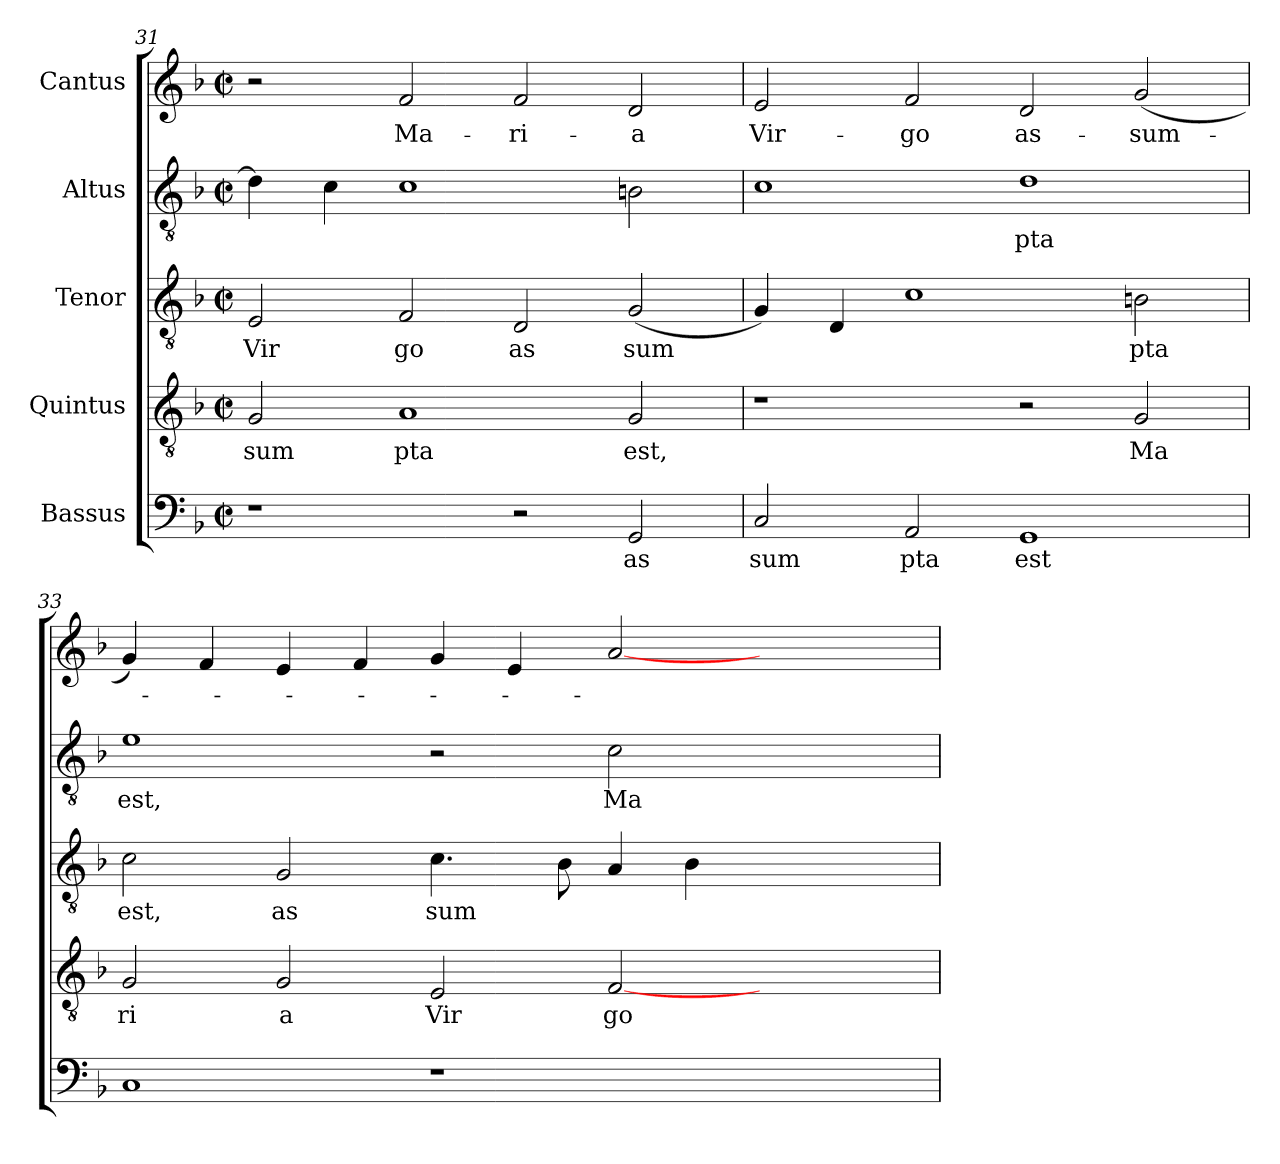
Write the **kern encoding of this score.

**kern	**text	**kern	**text	**kern	**text	**kern	**text	**kern	**text
*part5	*part5	*part4	*part4	*part3	*part3	*part2	*part2	*part1	*part1
*staff5	*staff5	*staff4	*staff4	*staff3	*staff3	*staff2	*staff2	*staff1	*staff1
*I"Bassus	*	*I"Quintus	*	*I"Tenor	*	*I"Altus	*	*I"Cantus	*
*clefF4	*	*clefGv2	*	*clefGv2	*	*clefGv2	*	*clefG2	*
*k[b-]	*	*k[b-]	*	*k[b-]	*	*k[b-]	*	*k[b-]	*
*F:	*	*F:	*	*F:	*	*F:	*	*F:	*
*M2/2	*	*M2/2	*	*M2/2	*	*M2/2	*	*M2/2	*
*met(c|)	*	*met(c|)	*	*met(c|)	*	*met(c|)	*	*met(c|)	*
=31	=31	=31	=31	=31	=31	=31	=31	=31	=31
!	!	!	!LO:LY:b:cj	!	!LO:LY:b:cj	!	!	!	!
1r	.	2G/	sum	2E/	Vir	4d\]	.	2r	.
.	.	.	.	.	.	4c\	.	.	.
!	!	!	!LO:LY:b:cj	!	!LO:LY:b:cj	!	!	!	!LO:LY:b:cj
.	.	1A	pta	2F/	go	1c	.	2f/	Ma-
!	!	!	!	!	!LO:LY:b:cj	!	!	!	!LO:LY:b:cj
2r	.	.	.	2D/	as	.	.	2f/	-ri-
!	!LO:LY:b:cj	!	!LO:LY:b:cj	!	!LO:LY:b	!	!	!	!LO:LY:b:cj
2GG/	as	2G/	est,	(<2G/	sum	2B\	.	2d/	-a
=32	=32	=32	=32	=32	=32	=32	=32	=32	=32
!	!LO:LY:b:cj	!	!	!	!	!	!	!	!LO:LY:b:cj
2C/	sum	1r	.	4G/)	.	1c	.	2e/	Vir-
.	.	.	.	4D/	.	.	.	.	.
!	!LO:LY:b:cj	!	!	!	!	!	!	!	!LO:LY:b:cj
2AA/	pta	.	.	1c	.	.	.	2f/	-go
!	!LO:LY:b:cj	!	!	!	!	!	!LO:LY:b:cj	!	!LO:LY:b:cj
1GG	est	2r	.	.	.	1d	pta	2d/	as-
!	!	!	!LO:LY:b:cj	!	!LO:LY:b:cj	!	!	!	!LO:LY:b
.	.	2G/	Ma	2Bn\	pta	.	.	(<2g/	-sum-
=33	=33	=33	=33	=33	=33	=33	=33	=33	=33
!	!	!	!LO:LY:b:cj	!	!LO:LY:b:cj	!	!LO:LY:b:cj	!	!
1C	.	2G/	ri	2c\	est,	1e	est,	4g/)	.
.	.	.	.	.	.	.	.	4f/	.
!	!	!	!LO:LY:b:cj	!	!LO:LY:b:cj	!	!	!	!
.	.	2G/	a	2G/	as	.	.	4e/	.
.	.	.	.	.	.	.	.	4f/	.
!LO:N:vis=1	!	!	!LO:LY:b:cj	!	!LO:LY:b	!	!	!	!
0r	.	2E/	Vir	4.c\	sum	2r	.	4g/	.
.	.	.	.	.	.	.	.	4e/	.
.	.	.	.	8B-\	.	.	.	.	.
!	!	!	!LO:LY:b:cj	!	!	!	!LO:LY:b:cj	!	!
.	.	[<2F/	go	4A/	.	2c\	Ma-	[<2a/	.
.	.	.	.	4B-\	.	.	.	.	.
.	.	1ryy	.	1ryy	.	1ryy	.	1ryy	.
=	=	=	=	=	=	=	=	=	=
*-	*-	*-	*-	*-	*-	*-	*-	*-	*-
